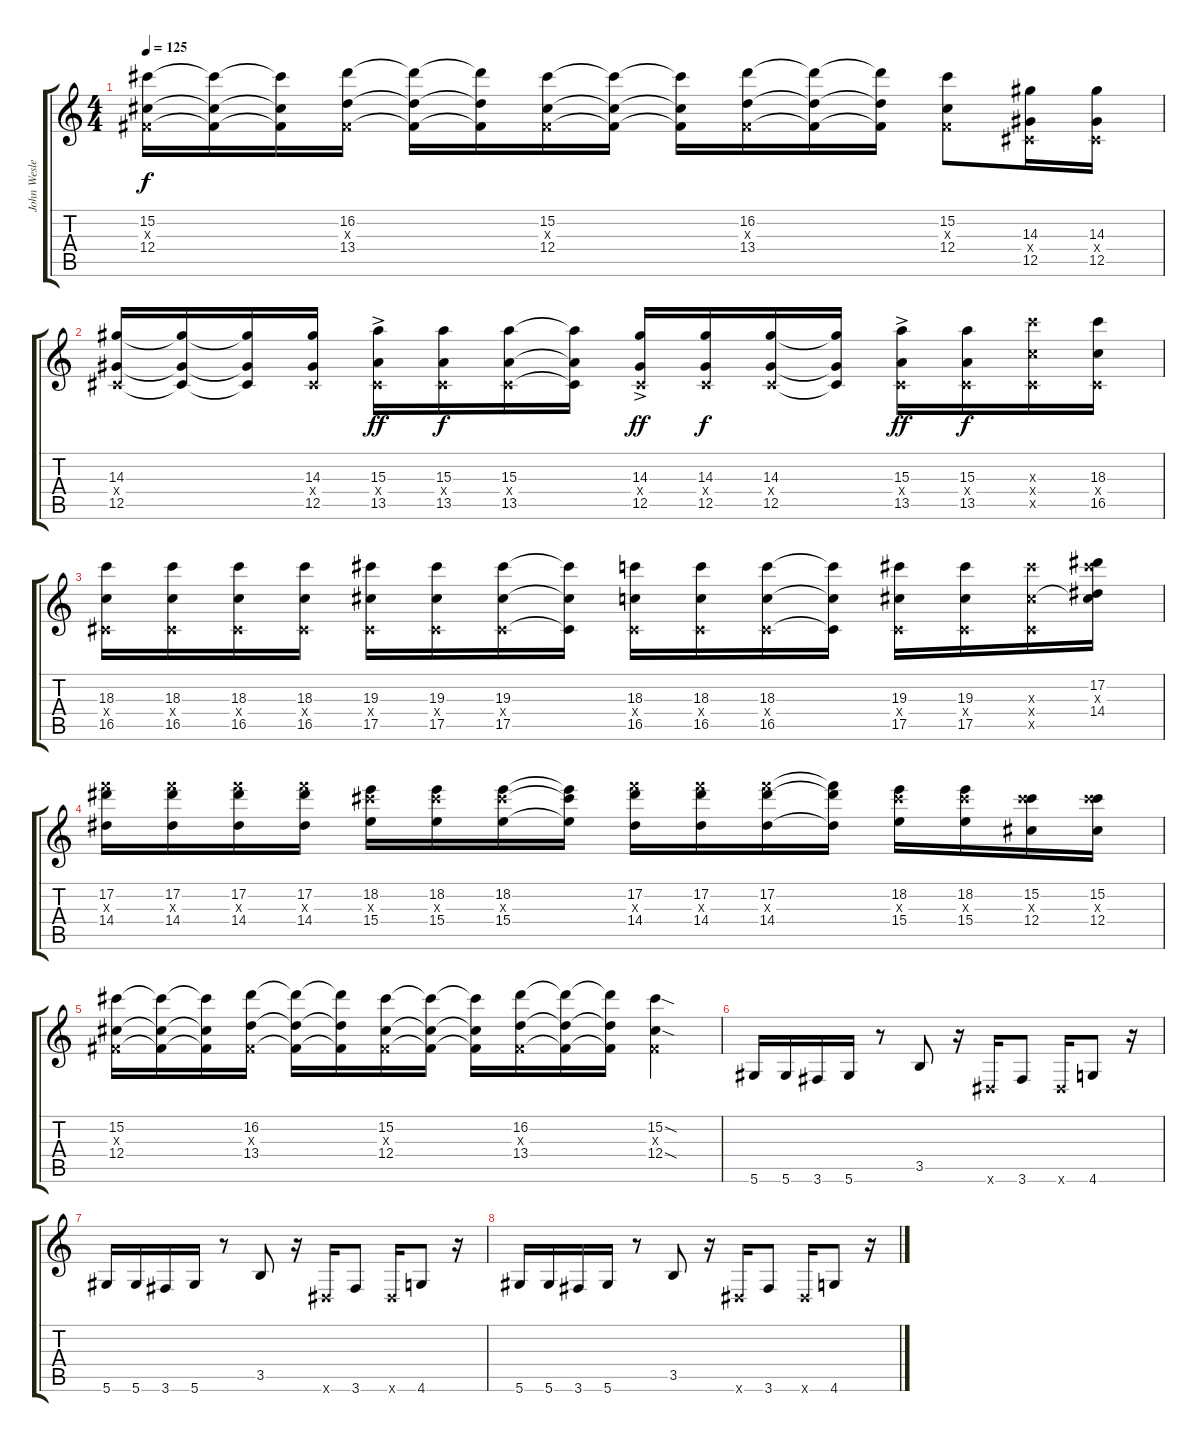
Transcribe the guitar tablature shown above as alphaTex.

\track ("John Wesley (Eb)" "John Wesle") {instrument distortionguitar}
\staff {score tabs}
\tuning (Eb4 Bb3 Gb3 Db3 Ab2 Eb2) {hide}
\ts (4 4)
\tempo 125
\clef g2
\ks c
(15.2 0.3{x} 12.4).16{dy f} (15.2{t} 0.3{t} 12.4{t}).16 (15.2{t} 0.3{t} 12.4{t}).16 (16.2 0.3{x} 13.4).16 (16.2{t} 0.3{t} 13.4{t}).16 (16.2{t} 0.3{t} 13.4{t}).16 (15.2 0.3{x} 12.4).16 (15.2{t} 0.3{t} 12.4{t}).16 (15.2{t} 0.3{t} 12.4{t}).16 (16.2 0.3{x} 13.4).16 (16.2{t} 0.3{t} 13.4{t}).16 (16.2{t} 0.3{t} 13.4{t}).16 (15.2 0.3{x} 12.4).8 (14.3 0.4{x} 12.5).16 (14.3 0.4{x} 12.5).16 |
(14.3 0.4{x} 12.5).16 (14.3{t} 0.4{t} 12.5{t}).16 (14.3{t} 0.4{t} 12.5{t}).16 (14.3 0.4{x} 12.5).16 (15.3{ac} 0.4{x} 13.5{ac}).16{dy ff} (15.3 0.4{x} 13.5).16{dy f} (15.3 0.4{x} 13.5).16 (15.3{t} 0.4{t} 13.5{t}).16 (14.3{ac} 0.4{x} 12.5{ac}).16{dy ff} (14.3 0.4{x} 12.5).16{dy f} (14.3 0.4{x} 12.5).16 (14.3{t} 0.4{t} 12.5{t}).16 (15.3{ac} 0.4{x} 13.5{ac}).16{dy ff} (15.3 0.4{x} 13.5).16{dy f} (18.3{x} 0.4{x} 16.5{x}).16 (18.3 0.4{x} 16.5).16 |
(18.3 0.4{x} 16.5).16 (18.3 0.4{x} 16.5).16 (18.3 0.4{x} 16.5).16 (18.3 0.4{x} 16.5).16 (19.3 0.4{x} 17.5).16 (19.3 0.4{x} 17.5).16 (19.3 0.4{x} 17.5).16 (19.3{t} 0.4{t} 17.5{t}).16 (18.3 0.4{x} 16.5).16 (18.3 0.4{x} 16.5).16 (18.3 0.4{x} 16.5).16 (18.3{t} 0.4{t} 16.5{t}).16 (19.3 0.4{x} 17.5).16 (19.3 0.4{x} 17.5).16 (19.3{x} 0.4{x} 17.5{x}).16 (17.2 19.3{x} 14.4 17.5{t}).16 |
(17.2 23.3{x} 14.4).16 (17.2 23.3{x} 14.4).16 (17.2 23.3{x} 14.4).16 (17.2 23.3{x} 14.4).16 (18.2 19.3{x} 15.4).16 (18.2 19.3{x} 15.4).16 (18.2 19.3{x} 15.4).16 (18.2{t} 19.3{t} 15.4{t}).16 (17.2 23.3{x} 14.4).16 (17.2 23.3{x} 14.4).16 (17.2 23.3{x} 14.4).16 (17.2{t} 23.3{t} 14.4{t}).16 (18.2 19.3{x} 15.4).16 (18.2 19.3{x} 15.4).16 (15.2 19.3{x} 12.4).16 (15.2 19.3{x} 12.4).16 |
(15.2 0.3{x} 12.4).16 (15.2{t} 0.3{t} 12.4{t}).16 (15.2{t} 0.3{t} 12.4{t}).16 (16.2 0.3{x} 13.4).16 (16.2{t} 0.3{t} 13.4{t}).16 (16.2{t} 0.3{t} 13.4{t}).16 (15.2 0.3{x} 12.4).16 (15.2{t} 0.3{t} 12.4{t}).16 (15.2{t} 0.3{t} 12.4{t}).16 (16.2 0.3{x} 13.4).16 (16.2{t} 0.3{t} 13.4{t}).16 (16.2{t} 0.3{t} 13.4{t}).16 (15.2{sod} 0.3{x} 12.4{sod}).4 |
5.6.16 5.6.16 3.6.16 5.6.16 r.8 3.5.8 r.16 0.6{x}.16 3.6.8 0.6{x}.16 4.6.8 r.16 |
5.6.16 5.6.16 3.6.16 5.6.16 r.8 3.5.8 r.16 0.6{x}.16 3.6.8 0.6{x}.16 4.6.8 r.16 |
5.6.16 5.6.16 3.6.16 5.6.16 r.8 3.5.8 r.16 0.6{x}.16 3.6.8 0.6{x}.16 4.6.8 r.16
